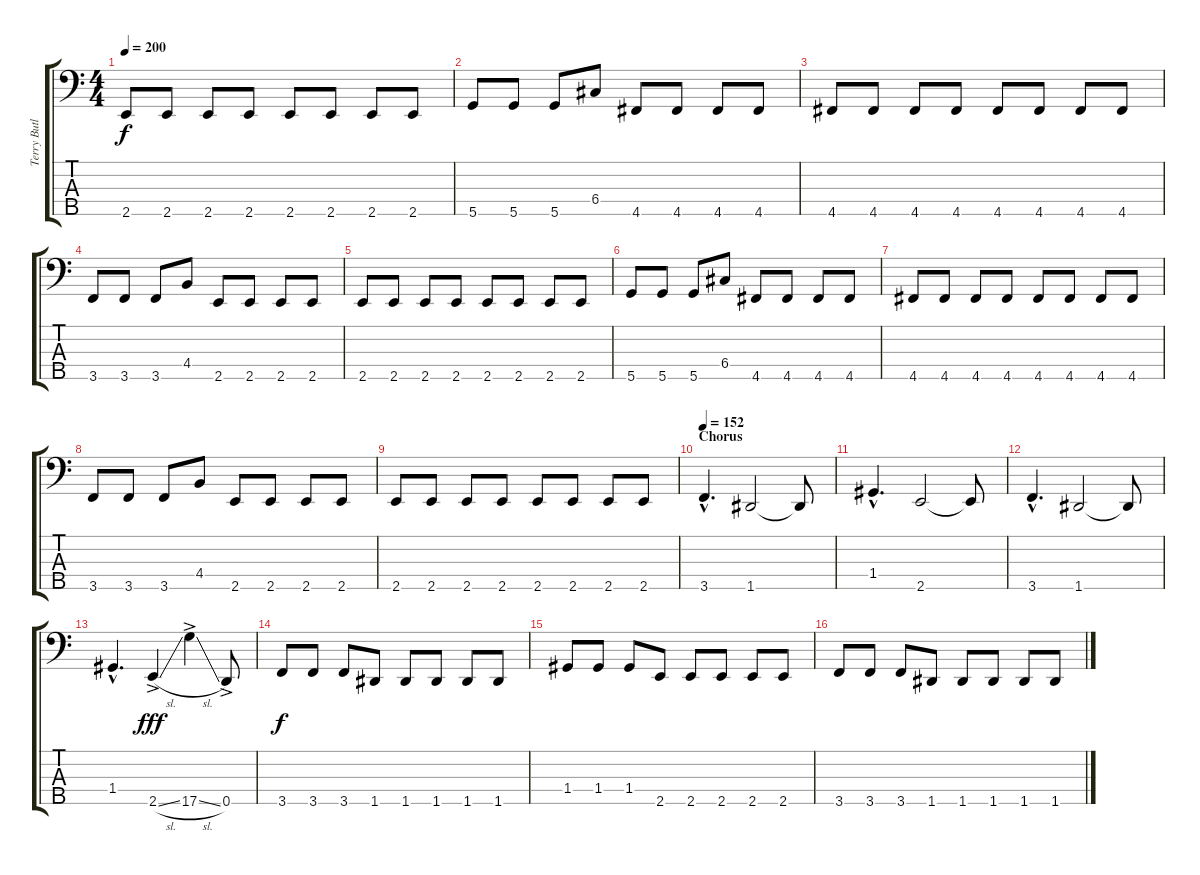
\track ("Terry Butler" "Terry Butl") {instrument electricbassfinger}
\staff {score tabs}
\tuning (A2 F2 C2 G1 D1) {hide}
\ts (4 4)
\tempo 200
\clef f4
\ks c
2.5.8{dy f} 2.5.8 2.5.8 2.5.8 2.5.8 2.5.8 2.5.8 2.5.8 |
5.5.8 5.5.8 5.5.8 6.4.8 4.5.8 4.5.8 4.5.8 4.5.8 |
4.5.8 4.5.8 4.5.8 4.5.8 4.5.8 4.5.8 4.5.8 4.5.8 |
3.5.8 3.5.8 3.5.8 4.4.8 2.5.8 2.5.8 2.5.8 2.5.8 |
2.5.8 2.5.8 2.5.8 2.5.8 2.5.8 2.5.8 2.5.8 2.5.8 |
5.5.8 5.5.8 5.5.8 6.4.8 4.5.8 4.5.8 4.5.8 4.5.8 |
4.5.8 4.5.8 4.5.8 4.5.8 4.5.8 4.5.8 4.5.8 4.5.8 |
3.5.8 3.5.8 3.5.8 4.4.8 2.5.8 2.5.8 2.5.8 2.5.8 |
2.5.8 2.5.8 2.5.8 2.5.8 2.5.8 2.5.8 2.5.8 2.5.8 |
\section ("" "Chorus")
\tempo 152
3.5{hac}.4{d} 1.5.2 1.5{t}.8 |
1.4{hac}.4{d} 2.5.2 2.5{t}.8 |
3.5{hac}.4{d} 1.5.2 1.5{t}.8 |
1.4{hac}.4{d} 2.5{sl ac}.4{dy fff} 17.5{sl ac}.4 0.5{ac}.8 |
3.5.8{dy f} 3.5.8 3.5.8 1.5.8 1.5.8 1.5.8 1.5.8 1.5.8 |
1.4.8 1.4.8 1.4.8 2.5.8 2.5.8 2.5.8 2.5.8 2.5.8 |
3.5.8 3.5.8 3.5.8 1.5.8 1.5.8 1.5.8 1.5.8 1.5.8
